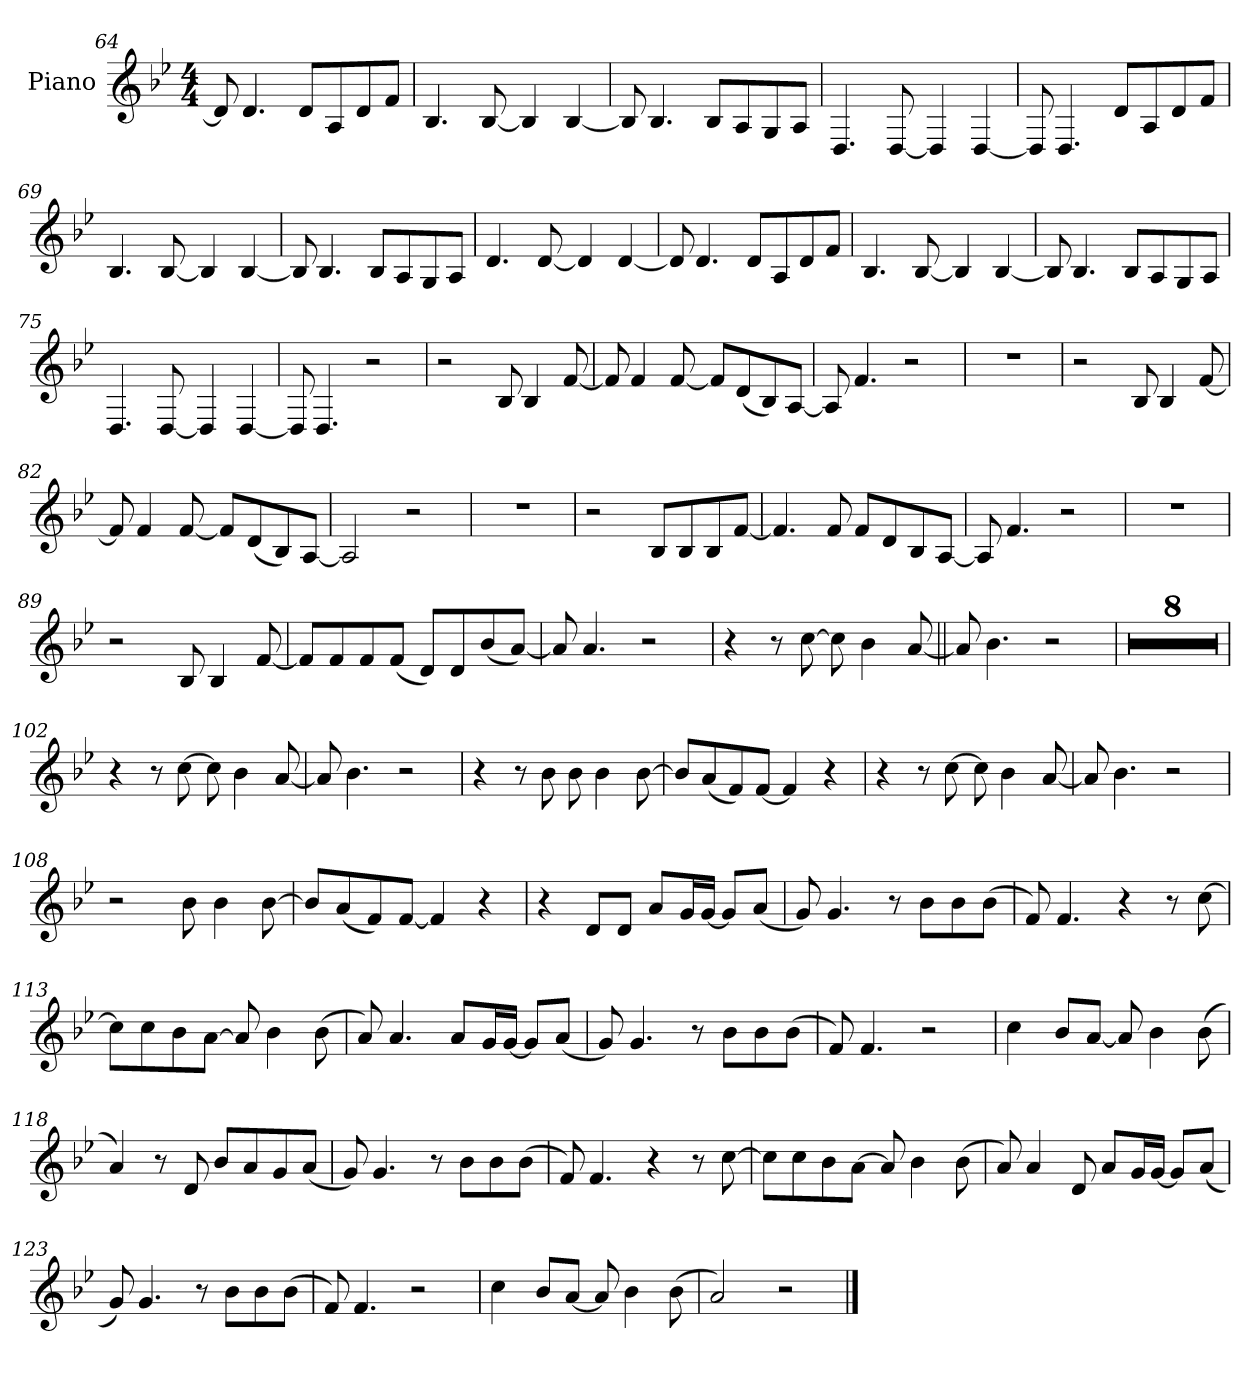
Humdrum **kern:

**kern
*part1
*staff1
*I"Piano
*I'Pno.
*clefG2
*k[b-e-]
*M4/4
=64
8d!]
4.d!
8d!L
8A!
8d!
8f!J
=65
4.B-!
[8B-!
4B-!]
[4B-!
=66
8B-!]
4.B-!
8B-!L
8A!
8G!
8A!J
=67
4.D!
[8D!
4D!]
[4D!
=68
8D!]
4.D!
8d!L
8A!
8d!
8f!J
=69
4.B-!
[8B-!
4B-!]
[4B-!
=70
8B-!]
4.B-!
8B-!L
8A!
8G!
8A!J
=71
4.d!
[8d!
4d!]
[4d!
=72
8d!]
4.d!
8d!L
8A!
8d!
8f!J
=73
4.B-!
[8B-!
4B-!]
[4B-!
=74
8B-!]
4.B-!
8B-!L
8A!
8G!
8A!J
=75
4.D!
[8D!
4D!]
[4D!
=76
8D!]
4.D!
2r
=77
2r
8B-
4B-
[8f
=78
8f]
4f
[8f
8fL]
(<8d
8B-)
[8AJ
=79
8A]
4.f
2r
=80
1r
=81
2r
8B-
4B-
[8f
=82
8f]
4f
[8f
8fL]
(<8d
8B-)
[8AJ
=83
2A]
2r
=84
1r
=85
2r
8B-L
8B-
8B-
[8fJ
=86
4.f]
8f
8fL
8d
8B-
[8AJ
=87
8A]
4.f
2r
=88
1r
=89
2r
8B-
4B-
[8f
=90
8fL]
8f
8f
(<8fJ
8dL)
8d
(<8b-
[8aJ)
=91
8a]
4.a
2r
=92
4r
8r
[8cc
8cc]
4b-
[8a
=93||
8a]
4.b-
2r
=94
1r
=95
1r
=96
1r
=97
1r
=98
1r
=99
1r
=100
1r
=101
1r
=102
4r
8r
[8cc
8cc]
4b-
[8a
=103
8a]
4.b-
2r
=104
4r
8r
8b-
8b-
4b-
[8b-
=105
8b-L]
(<8a
8f)
[8fJ
4f]
4r
=106
4r
8r
[8cc
8cc]
4b-
[8a
=107
8a]
4.b-
2r
=108
2r
8b-
4b-
[8b-
=109
8b-L]
(<8a
8f)
[8fJ
4f]
4r
=110
4r
8dL
8dJ
8aL
16gL
[16gJJ
8gL]
(<8aJ
=111
8g)
4.g
8r
8b-L
8b-
(>8b-J
=112
8f)
4.f
4r
8r
[8cc
=113
8ccL]
8cc
8b-
[8aJ
8a]
4b-
(>8b-
=114
8a)
4.a
8aL
16gL
[16gJJ
8gL]
(<8aJ
=115
8g)
4.g
8r
8b-L
8b-
(>8b-J
=116
8f)
4.f
2r
=117
4cc
8b-L
[8aJ
8a]
4b-
(>8b-
=118
4a)
8r
8d
8b-L
8a
8g
(<8aJ
=119
8g)
4.g
8r
8b-L
8b-
(>8b-J
=120
8f)
4.f
4r
8r
[8cc
=121
8ccL]
8cc
8b-
[8aJ
8a]
4b-
(>8b-
=122
8a)
4a
8d
8aL
16gL
[16gJJ
8gL]
(<8aJ
=123
8g)
4.g
8r
8b-L
8b-
(>8b-J
=124
8f)
4.f
2r
=125
4cc
8b-L
[8aJ
8a]
4b-
(>8b-
=126
2a)
2r
==
*-
